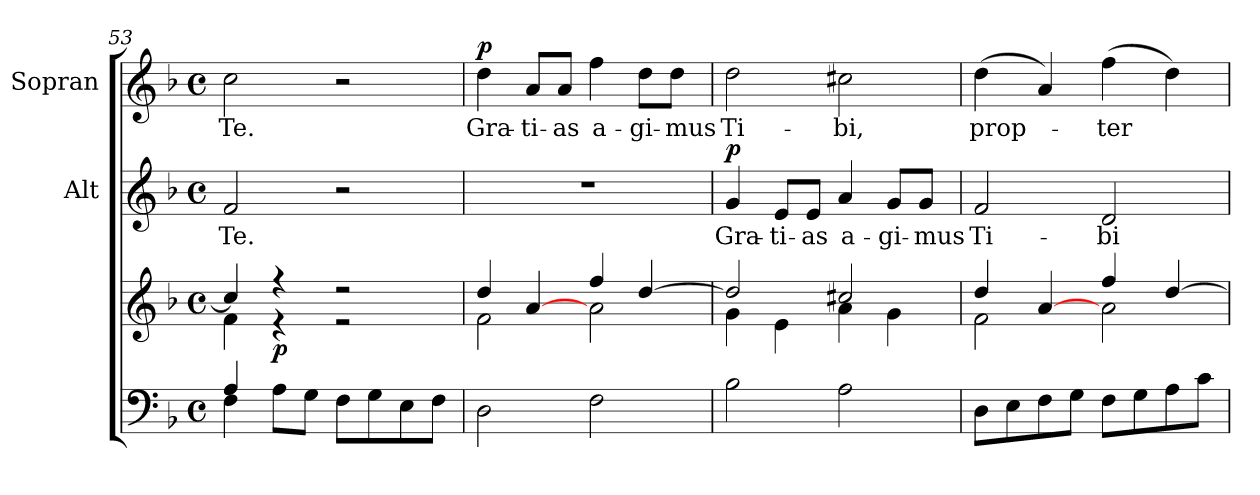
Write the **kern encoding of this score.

**kern	**kern	**dynam	**kern	**text	**dynam	**kern	**text	**dynam
*part3	*part3	*part3	*part2	*part2	*part2	*part1	*part1	*part1
*staff4	*staff3	*staff3/4	*staff2	*staff2	*staff2	*staff1	*staff1	*staff1
*	*	*	*I"Alt	*	*	*I"Sopran	*	*
*	*	*	*I'A.	*	*	*I'S.	*	*
*clefF4	*clefG2	*	*clefG2	*	*	*clefG2	*	*
*k[b-]	*k[b-]	*	*k[b-]	*	*	*k[b-]	*	*
*F:	*F:	*	*F:	*	*	*F:	*	*
*M4/4	*M4/4	*	*M4/4	*	*	*M4/4	*	*
*met(c)	*met(c)	*	*met(c)	*	*	*met(c)	*	*
=53	=53	=53	=53	=53	=53	=53	=53	=53
*^	*^	*	*	*	*	*	*	*
!	!	!	!	!	!	!LO:LY:b	!	!	!LO:LY:b	!
4A/	4F\	4cc/]	4f\	.	2f/	Te.	.	2cc\	Te.	.
!	!	!	!	!LO:DY:b	!	!	!	!	!	!
2.ryy	8A\L	4r	4r	p	.	.	.	.	.	.
.	8G\J	.	.	.	.	.	.	.	.	.
.	8F\L	2r	2r	.	2r	.	.	2r	.	.
.	8G\	.	.	.	.	.	.	.	.	.
.	8E\	.	.	.	.	.	.	.	.	.
.	8F\J	.	.	.	.	.	.	.	.	.
=54	=54	=54	=54	=54	=54	=54	=54	=54	=54	=54
!	!	!	!	!	!	!	!	!	!LO:LY:b	!LO:DY:a
*v	*v	*	*	*	*	*	*	*	*	*
2D\	4dd/	2f\	.	1r	.	.	4dd\	Gra-	p
!	!	!	!	!	!	!	!	!LO:LY:b	!
.	[<4a/	.	.	.	.	.	8a/L	-ti-	.
!	!	!	!	!	!	!	!	!LO:LY:b	!
.	.	.	.	.	.	.	8a/J	-as	.
!	!	!	!	!	!	!	!	!LO:LY:b	!
2F\	4ff/	2a\	.	.	.	.	4ff\	a-	.
!	!	!	!	!	!	!	!	!LO:LY:b	!
.	[>4dd/	.	.	.	.	.	8dd\L	-gi-	.
!	!	!	!	!	!	!	!	!LO:LY:b	!
.	.	.	.	.	.	.	8dd\J	-mus	.
=55	=55	=55	=55	=55	=55	=55	=55	=55	=55
!	!	!	!	!	!LO:LY:b	!LO:DY:a	!	!LO:LY:b	!
2B-\	2dd/]	4g\	.	4g/	Gra-	p	2dd\	Ti-	.
!	!	!	!	!	!LO:LY:b	!	!	!	!
.	.	4e\	.	8e/L	-ti-	.	.	.	.
!	!	!	!	!	!LO:LY:b	!	!	!	!
.	.	.	.	8e/J	-as	.	.	.	.
!	!	!	!	!	!LO:LY:b	!	!	!LO:LY:b	!
2A\	2cc#X/	4a\	.	4a/	a-	.	2cc#X\	-bi,	.
!	!	!	!	!	!LO:LY:b	!	!	!	!
.	.	4g\	.	8g/L	-gi-	.	.	.	.
!	!	!	!	!	!LO:LY:b	!	!	!	!
.	.	.	.	8g/J	-mus	.	.	.	.
!!LO:LB:g=z
=56	=56	=56	=56	=56	=56	=56	=56	=56	=56
!	!	!	!	!	!LO:LY:b	!	!	!LO:LY:b	!
8D\L	4dd/	2f\	.	2f/	Ti-	.	(>4dd\	prop-	.
8E\	.	.	.	.	.	.	.	.	.
8F\	[<4a/	.	.	.	.	.	4a/)	.	.
8G\J	.	.	.	.	.	.	.	.	.
!	!	!	!	!	!LO:LY:b	!	!	!LO:LY:b	!
8F\L	4ff/	2a\	.	2d/	-bi	.	(>4ff\	-ter	.
8G\	.	.	.	.	.	.	.	.	.
8A\	[>4dd/	.	.	.	.	.	4dd\)	.	.
8c\J	.	.	.	.	.	.	.	.	.
*	*v	*v	*	*	*	*	*	*	*
=	=	=	=	=	=	=	=	=
*-	*-	*-	*-	*-	*-	*-	*-	*-
